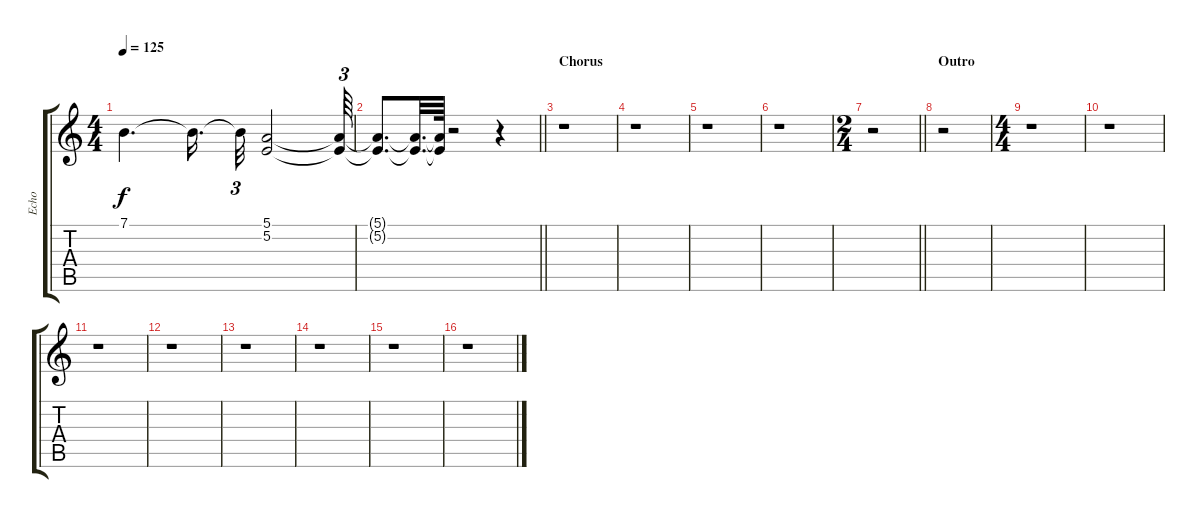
\track ("Echo" "Echo") {instrument choiraahs}
\staff {score tabs}
\tuning (E4 B3 G3 D3 A2 E2) {hide}
\ts (4 4)
\tempo 125
\clef g2
\ks c
7.1{t}.4{d dy f} 7.1{t}.16{d} 7.1{t}.32{tu (3 2)} (5.1 5.2).2 (5.1{t} 5.2{t}).64{tu (3 2)} |
\barLineRight lightlight
(5.1{t} 5.2{t}).8{d} (5.1{t} 5.2{t}).32{d} (5.1{t} 5.2{t}).64 r.2 r.4 |
\section ("" "Chorus")
r.1 |
r.1 |
r.1 |
r.1 |
\ts (2 4)
\barLineRight lightlight
r.2 |
\section ("" "Outro")
r.2 |
\ts (4 4)
r.1 |
r.1 |
r.1 |
r.1 |
r.1 |
r.1 |
r.1 |
r.1
